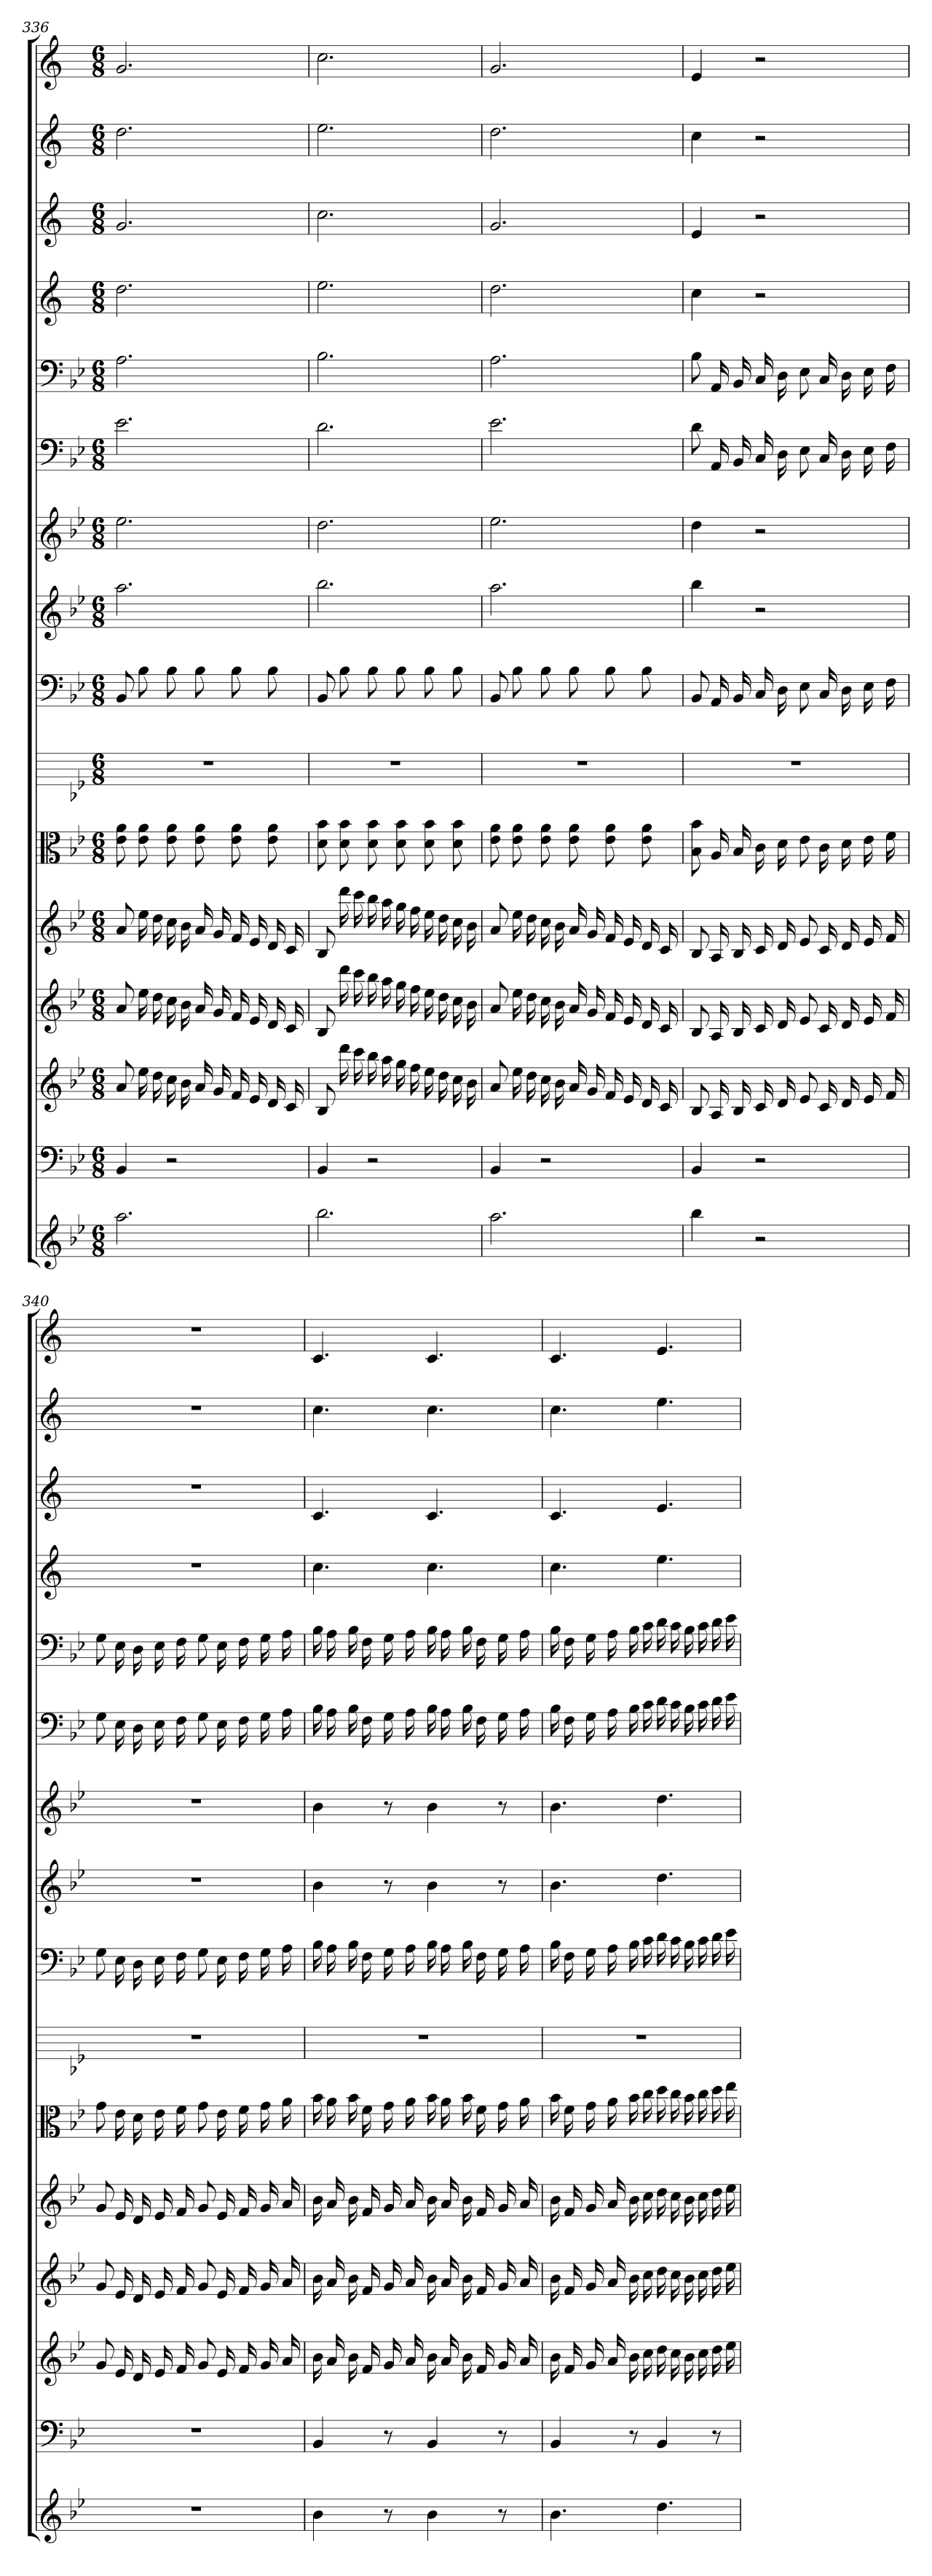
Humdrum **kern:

**kern	**kern	**kern	**kern	**kern	**kern	**kern	**kern	**kern	**kern	**kern	**kern	**kern	**kern	**kern	**kern
*part16	*part15	*part14	*part13	*part12	*part11	*part10	*part9	*part8	*part7	*part6	*part5	*part4	*part3	*part2	*part1
*staff16	*staff15	*staff14	*staff13	*staff12	*staff11	*staff10	*staff9	*staff8	*staff7	*staff6	*staff5	*staff4	*staff3	*staff2	*staff1
*	*clefF4	*	*	*	*clefC3	*	*clefF4	*	*	*clefF4	*clefF4	*	*	*	*
*k[b-e-]	*k[b-e-]	*k[b-e-]	*k[b-e-]	*k[b-e-]	*k[b-e-]	*k[b-e-]	*k[b-e-]	*k[b-e-]	*k[b-e-]	*k[b-e-]	*k[b-e-]	*k[]	*k[]	*k[]	*k[]
*M6/8	*M6/8	*M6/8	*M6/8	*M6/8	*M6/8	*M6/8	*M6/8	*M6/8	*M6/8	*M6/8	*M6/8	*M6/8	*M6/8	*M6/8	*M6/8
=336	=336	=336	=336	=336	=336	=336	=336	=336	=336	=336	=336	=336	=336	=336	=336
2.aa	4BB-	8a	8a	8a	8e- 8a	2.r	8BB-	2.aa	2.ee-	2.e-	2.A	2.dd	2.g	2.dd	2.g
.	.	16ee-	16ee-	16ee-	8e- 8a	.	8B-	.	.	.	.	.	.	.	.
.	.	16dd	16dd	16dd	.	.	.	.	.	.	.	.	.	.	.
.	2r	16cc	16cc	16cc	8e- 8a	.	8B-	.	.	.	.	.	.	.	.
.	.	16b-	16b-	16b-	.	.	.	.	.	.	.	.	.	.	.
.	.	16a	16a	16a	8e- 8a	.	8B-	.	.	.	.	.	.	.	.
.	.	16g	16g	16g	.	.	.	.	.	.	.	.	.	.	.
.	.	16f	16f	16f	8e- 8a	.	8B-	.	.	.	.	.	.	.	.
.	.	16e-	16e-	16e-	.	.	.	.	.	.	.	.	.	.	.
.	.	16d	16d	16d	8e- 8a	.	8B-	.	.	.	.	.	.	.	.
.	.	16c	16c	16c	.	.	.	.	.	.	.	.	.	.	.
=337	=337	=337	=337	=337	=337	=337	=337	=337	=337	=337	=337	=337	=337	=337	=337
2.bb-	4BB-	8B-	8B-	8B-	8d 8b-	2.r	8BB-	2.bb-	2.dd	2.d	2.B-	2.ee	2.cc	2.ee	2.cc
.	.	16ddd	16ddd	16ddd	8d 8b-	.	8B-	.	.	.	.	.	.	.	.
.	.	16ccc	16ccc	16ccc	.	.	.	.	.	.	.	.	.	.	.
.	2r	16bb-	16bb-	16bb-	8d 8b-	.	8B-	.	.	.	.	.	.	.	.
.	.	16aa	16aa	16aa	.	.	.	.	.	.	.	.	.	.	.
.	.	16gg	16gg	16gg	8d 8b-	.	8B-	.	.	.	.	.	.	.	.
.	.	16ff	16ff	16ff	.	.	.	.	.	.	.	.	.	.	.
.	.	16ee-	16ee-	16ee-	8d 8b-	.	8B-	.	.	.	.	.	.	.	.
.	.	16dd	16dd	16dd	.	.	.	.	.	.	.	.	.	.	.
.	.	16cc	16cc	16cc	8d 8b-	.	8B-	.	.	.	.	.	.	.	.
.	.	16b-	16b-	16b-	.	.	.	.	.	.	.	.	.	.	.
=338	=338	=338	=338	=338	=338	=338	=338	=338	=338	=338	=338	=338	=338	=338	=338
2.aa	4BB-	8a	8a	8a	8e- 8a	2.r	8BB-	2.aa	2.ee-	2.e-	2.A	2.dd	2.g	2.dd	2.g
.	.	16ee-	16ee-	16ee-	8e- 8a	.	8B-	.	.	.	.	.	.	.	.
.	.	16dd	16dd	16dd	.	.	.	.	.	.	.	.	.	.	.
.	2r	16cc	16cc	16cc	8e- 8a	.	8B-	.	.	.	.	.	.	.	.
.	.	16b-	16b-	16b-	.	.	.	.	.	.	.	.	.	.	.
.	.	16a	16a	16a	8e- 8a	.	8B-	.	.	.	.	.	.	.	.
.	.	16g	16g	16g	.	.	.	.	.	.	.	.	.	.	.
.	.	16f	16f	16f	8e- 8a	.	8B-	.	.	.	.	.	.	.	.
.	.	16e-	16e-	16e-	.	.	.	.	.	.	.	.	.	.	.
.	.	16d	16d	16d	8e- 8a	.	8B-	.	.	.	.	.	.	.	.
.	.	16c	16c	16c	.	.	.	.	.	.	.	.	.	.	.
=339	=339	=339	=339	=339	=339	=339	=339	=339	=339	=339	=339	=339	=339	=339	=339
4bb-	4BB-	8B-	8B-	8B-	8B- 8b-	2.r	8BB-	4bb-	4dd	8d	8B-	4cc	4e	4cc	4e
.	.	16A	16A	16A	16A	.	16AA	.	.	16AA	16AA	.	.	.	.
.	.	16B-	16B-	16B-	16B-	.	16BB-	.	.	16BB-	16BB-	.	.	.	.
2r	2r	16c	16c	16c	16c	.	16C	2r	2r	16C	16C	2r	2r	2r	2r
.	.	16d	16d	16d	16d	.	16D	.	.	16D	16D	.	.	.	.
.	.	8e-	8e-	8e-	8e-	.	8E-	.	.	8E-	8E-	.	.	.	.
.	.	16c	16c	16c	16c	.	16C	.	.	16C	16C	.	.	.	.
.	.	16d	16d	16d	16d	.	16D	.	.	16D	16D	.	.	.	.
.	.	16e-	16e-	16e-	16e-	.	16E-	.	.	16E-	16E-	.	.	.	.
.	.	16f	16f	16f	16f	.	16F	.	.	16F	16F	.	.	.	.
=340	=340	=340	=340	=340	=340	=340	=340	=340	=340	=340	=340	=340	=340	=340	=340
2.r	2.r	8g	8g	8g	8g	2.r	8G	2.r	2.r	8G	8G	2.r	2.r	2.r	2.r
.	.	16e-	16e-	16e-	16e-	.	16E-	.	.	16E-	16E-	.	.	.	.
.	.	16d	16d	16d	16d	.	16D	.	.	16D	16D	.	.	.	.
.	.	16e-	16e-	16e-	16e-	.	16E-	.	.	16E-	16E-	.	.	.	.
.	.	16f	16f	16f	16f	.	16F	.	.	16F	16F	.	.	.	.
.	.	8g	8g	8g	8g	.	8G	.	.	8G	8G	.	.	.	.
.	.	16e-	16e-	16e-	16e-	.	16E-	.	.	16E-	16E-	.	.	.	.
.	.	16f	16f	16f	16f	.	16F	.	.	16F	16F	.	.	.	.
.	.	16g	16g	16g	16g	.	16G	.	.	16G	16G	.	.	.	.
.	.	16a	16a	16a	16a	.	16A	.	.	16A	16A	.	.	.	.
=341	=341	=341	=341	=341	=341	=341	=341	=341	=341	=341	=341	=341	=341	=341	=341
4b-	4BB-	16b-	16b-	16b-	16b-	2.r	16B-	4b-	4b-	16B-	16B-	4.cc	4.c	4.cc	4.c
.	.	16a	16a	16a	16a	.	16A	.	.	16A	16A	.	.	.	.
.	.	16b-	16b-	16b-	16b-	.	16B-	.	.	16B-	16B-	.	.	.	.
.	.	16f	16f	16f	16f	.	16F	.	.	16F	16F	.	.	.	.
8r	8r	16g	16g	16g	16g	.	16G	8r	8r	16G	16G	.	.	.	.
.	.	16a	16a	16a	16a	.	16A	.	.	16A	16A	.	.	.	.
4b-	4BB-	16b-	16b-	16b-	16b-	.	16B-	4b-	4b-	16B-	16B-	4.cc	4.c	4.cc	4.c
.	.	16a	16a	16a	16a	.	16A	.	.	16A	16A	.	.	.	.
.	.	16b-	16b-	16b-	16b-	.	16B-	.	.	16B-	16B-	.	.	.	.
.	.	16f	16f	16f	16f	.	16F	.	.	16F	16F	.	.	.	.
8r	8r	16g	16g	16g	16g	.	16G	8r	8r	16G	16G	.	.	.	.
.	.	16a	16a	16a	16a	.	16A	.	.	16A	16A	.	.	.	.
=342	=342	=342	=342	=342	=342	=342	=342	=342	=342	=342	=342	=342	=342	=342	=342
4.b-	4BB-	16b-	16b-	16b-	16b-	2.r	16B-	4.b-	4.b-	16B-	16B-	4.cc	4.c	4.cc	4.c
.	.	16f	16f	16f	16f	.	16F	.	.	16F	16F	.	.	.	.
.	.	16g	16g	16g	16g	.	16G	.	.	16G	16G	.	.	.	.
.	.	16a	16a	16a	16a	.	16A	.	.	16A	16A	.	.	.	.
.	8r	16b-	16b-	16b-	16b-	.	16B-	.	.	16B-	16B-	.	.	.	.
.	.	16cc	16cc	16cc	16cc	.	16c	.	.	16c	16c	.	.	.	.
4.dd	4BB-	16dd	16dd	16dd	16dd	.	16d	4.dd	4.dd	16d	16d	4.ee	4.e	4.ee	4.e
.	.	16cc	16cc	16cc	16cc	.	16c	.	.	16c	16c	.	.	.	.
.	.	16b-	16b-	16b-	16b-	.	16B-	.	.	16B-	16B-	.	.	.	.
.	.	16cc	16cc	16cc	16cc	.	16c	.	.	16c	16c	.	.	.	.
.	8r	16dd	16dd	16dd	16dd	.	16d	.	.	16d	16d	.	.	.	.
.	.	16ee-	16ee-	16ee-	16ee-	.	16e-	.	.	16e-	16e-	.	.	.	.
=	=	=	=	=	=	=	=	=	=	=	=	=	=	=	=
*-	*-	*-	*-	*-	*-	*-	*-	*-	*-	*-	*-	*-	*-	*-	*-
